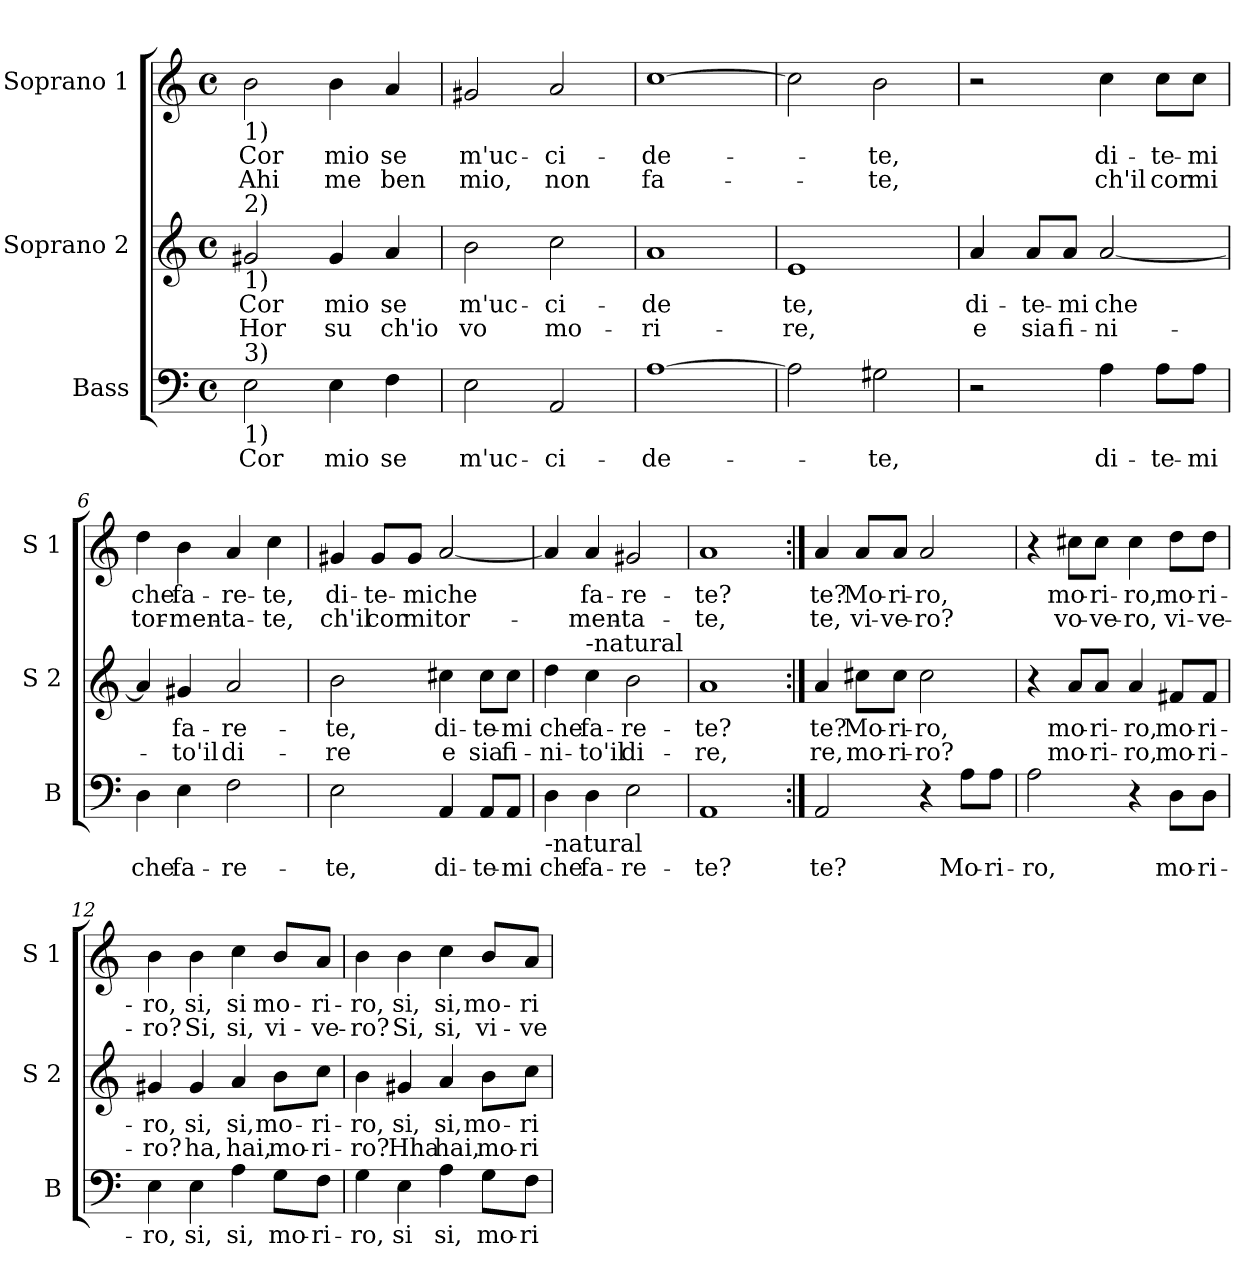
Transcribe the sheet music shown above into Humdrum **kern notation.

**kern	**text	**kern	**text	**text	**kern	**text	**text
*part3	*part3	*part2	*part2	*part2	*part1	*part1	*part1
*staff3	*staff3	*staff2	*staff2	*staff2	*staff1	*staff1	*staff1
*I"Bass	*	*I"Soprano 2	*	*	*I"Soprano 1	*	*
*I'B	*	*I'S 2	*	*	*I'S 1	*	*
*clefF4	*	*clefG2	*	*	*clefG2	*	*
*k[]	*	*k[]	*	*	*k[]	*	*
*C:	*	*C:	*	*	*C:	*	*
*M4/4	*	*M4/4	*	*	*M4/4	*	*
*met(c)	*	*met(c)	*	*	*met(c)	*	*
=1	=1	=1	=1	=1	=1	=1	=1
!	!	!	!	!	!LO:TX:b:t=1)	!	!
!	!	!LO:TX:a:t=2)	!	!	!	!	!
!	!	!LO:TX:b:t=1)	!	!	!	!	!
!LO:TX:a:t=3)	!	!	!	!	!	!	!
!LO:TX:b:t=1)	!	!	!	!	!	!	!
!	!LO:LY:b	!	!LO:LY:b	!LO:LY:b	!	!LO:LY:b	!LO:LY:b
2E\	Cor	2g#X/	Cor	Hor	2b\	Cor	Ahi
!	!LO:LY:b	!	!LO:LY:b	!LO:LY:b	!	!LO:LY:b	!LO:LY:b
4E\	mio	4g#/	mio	su	4b\	mio	me
!	!LO:LY:b	!	!LO:LY:b	!LO:LY:b	!	!LO:LY:b	!LO:LY:b
4F\	se	4a/	se	ch'io	4a/	se	ben
=2	=2	=2	=2	=2	=2	=2	=2
!	!LO:LY:b	!	!LO:LY:b	!LO:LY:b	!	!LO:LY:b	!LO:LY:b
2E\	m'uc-	2b\	m'uc-	vo	2g#X/	m'uc-	mio,
!	!LO:LY:b	!	!LO:LY:b	!LO:LY:b	!	!LO:LY:b	!LO:LY:b
2AA/	-ci-	2cc\	-ci-	mo-	2a/	-ci-	non
=3	=3	=3	=3	=3	=3	=3	=3
!	!LO:LY:b	!	!LO:LY:b	!LO:LY:b	!	!LO:LY:b	!LO:LY:b
[1A	-de-	1a	-de	-ri-	[1cc	-de-	fa-
=4	=4	=4	=4	=4	=4	=4	=4
!	!	!	!LO:LY:b	!LO:LY:b	!	!	!
2A\]	.	1e	te,	-re,	2cc\]	.	.
!	!LO:LY:b	!	!	!	!	!LO:LY:b	!LO:LY:b
2G#X\	-te,	.	.	.	2b\	-te,	-te,
=5	=5	=5	=5	=5	=5	=5	=5
!	!	!	!LO:LY:b	!LO:LY:b	!	!	!
2r	.	4a/	di-	e	2r	.	.
!	!	!	!LO:LY:b	!LO:LY:b	!	!	!
.	.	8a/L	-te-	sia	.	.	.
!	!	!	!LO:LY:b	!LO:LY:b	!	!	!
.	.	8a/J	-mi	fi-	.	.	.
!	!LO:LY:b	!	!LO:LY:b	!LO:LY:b	!	!LO:LY:b	!LO:LY:b
4A\	di-	[2a/	che	-ni-	4cc\	di-	ch'il
!	!LO:LY:b	!	!	!	!	!LO:LY:b	!LO:LY:b
8A\L	-te-	.	.	.	8cc\L	-te-	cor
!	!LO:LY:b	!	!	!	!	!LO:LY:b	!LO:LY:b
8A\J	-mi	.	.	.	8cc\J	-mi	mi
!!LO:LB:g=z
=6	=6	=6	=6	=6	=6	=6	=6
!	!LO:LY:b	!	!	!	!	!LO:LY:b	!LO:LY:b
4D\	che	4a/]	.	.	4dd\	che	tor-
!	!LO:LY:b	!	!LO:LY:b	!LO:LY:b	!	!LO:LY:b	!LO:LY:b
4E\	fa-	4g#X/	fa-	-to'il	4b\	fa-	-men-
!	!LO:LY:b	!	!LO:LY:b	!LO:LY:b	!	!LO:LY:b	!LO:LY:b
2F\	-re-	2a/	-re-	di-	4a/	-re-	-ta-
!	!	!	!	!	!	!LO:LY:b	!LO:LY:b
.	.	.	.	.	4cc\	-te,	-te,
=7	=7	=7	=7	=7	=7	=7	=7
!	!LO:LY:b	!	!LO:LY:b	!LO:LY:b	!	!LO:LY:b	!LO:LY:b
2E\	-te,	2b\	-te,	-re	4g#X/	di-	ch'il
!	!	!	!	!	!	!LO:LY:b	!LO:LY:b
.	.	.	.	.	8g#/L	-te-	cor
!	!	!	!	!	!	!LO:LY:b	!LO:LY:b
.	.	.	.	.	8g#/J	-mi	mi
!	!LO:LY:b	!	!LO:LY:b	!LO:LY:b	!	!LO:LY:b	!LO:LY:b
4AA/	di-	4cc#X\	di-	e	[2a/	che	tor-
!	!LO:LY:b	!	!LO:LY:b	!LO:LY:b	!	!	!
8AA/L	-te-	8cc#\L	-te-	sia	.	.	.
!	!LO:LY:b	!	!LO:LY:b	!LO:LY:b	!	!	!
8AA/J	-mi	8cc#\J	-mi	fi-	.	.	.
=8	=8	=8	=8	=8	=8	=8	=8
!LO:TX:b:t=-natural	!	!	!	!	!	!	!
!	!LO:LY:b	!	!LO:LY:b	!LO:LY:b	!	!	!
4D\	che	4dd\	che	-ni-	4a/]	.	.
!	!	!LO:TX:a:t=-natural	!	!	!	!	!
!	!LO:LY:b	!	!LO:LY:b	!LO:LY:b	!	!LO:LY:b	!LO:LY:b
4D\	fa-	4cc\	fa-	-to'il	4a/	fa-	-men-
!	!LO:LY:b	!	!LO:LY:b	!LO:LY:b	!	!LO:LY:b	!LO:LY:b
2E\	-re-	2b\	-re-	di-	2g#X/	-re-	-ta-
=9	=9	=9	=9	=9	=9	=9	=9
!	!LO:LY:b	!	!LO:LY:b	!LO:LY:b	!	!LO:LY:b	!LO:LY:b
1AA	-te?	1a	-te?	-re,	1a	-te?	-te,
=10:|!	=10:|!	=10:|!	=10:|!	=10:|!	=10:|!	=10:|!	=10:|!
!	!LO:LY:b	!	!LO:LY:b	!LO:LY:b	!	!LO:LY:b	!LO:LY:b
2AA/	te?	4a/	te?	re,	4a/	te?	te,
!	!	!	!LO:LY:b	!LO:LY:b	!	!LO:LY:b	!LO:LY:b
.	.	8cc#X\L	Mo-	mo-	8a/L	Mo-	vi-
!	!	!	!LO:LY:b	!LO:LY:b	!	!LO:LY:b	!LO:LY:b
.	.	8cc#\J	-ri-	-ri-	8a/J	-ri-	-ve-
!	!	!	!LO:LY:b	!LO:LY:b	!	!LO:LY:b	!LO:LY:b
4r	.	2cc#\	-ro,	-ro?	2a/	-ro,	-ro?
!	!LO:LY:b	!	!	!	!	!	!
8A\L	Mo-	.	.	.	.	.	.
!	!LO:LY:b	!	!	!	!	!	!
8A\J	-ri-	.	.	.	.	.	.
!!LO:LB:g=z
=11	=11	=11	=11	=11	=11	=11	=11
!	!LO:LY:b	!	!	!	!	!	!
2A\	-ro,	4r	.	.	4r	.	.
!	!	!	!LO:LY:b	!LO:LY:b	!	!LO:LY:b	!LO:LY:b
.	.	8a/L	mo-	mo-	8cc#X\L	mo-	vo-
!	!	!	!LO:LY:b	!LO:LY:b	!	!LO:LY:b	!LO:LY:b
.	.	8a/J	-ri-	-ri-	8cc#\J	-ri-	-ve-
!	!	!	!LO:LY:b	!LO:LY:b	!	!LO:LY:b	!LO:LY:b
4r	.	4a/	-ro,	-ro,	4cc#\	-ro,	-ro,
!	!LO:LY:b	!	!LO:LY:b	!LO:LY:b	!	!LO:LY:b	!LO:LY:b
8D\L	mo-	8f#X/L	mo-	mo-	8dd\L	mo-	vi-
!	!LO:LY:b	!	!LO:LY:b	!LO:LY:b	!	!LO:LY:b	!LO:LY:b
8D\J	-ri-	8f#/J	-ri-	-ri-	8dd\J	-ri-	-ve-
=12	=12	=12	=12	=12	=12	=12	=12
!	!LO:LY:b	!	!LO:LY:b	!LO:LY:b	!	!LO:LY:b	!LO:LY:b
4E\	-ro,	4g#X/	-ro,	-ro?	4b\	-ro,	-ro?
!	!LO:LY:b	!	!LO:LY:b	!LO:LY:b	!	!LO:LY:b	!LO:LY:b
4E\	si,	4g#/	si,	ha,	4b\	si,	Si,
!	!LO:LY:b	!	!LO:LY:b	!LO:LY:b	!	!LO:LY:b	!LO:LY:b
4A\	si,	4a/	si,	hai,	4cc\	si	si,
!	!LO:LY:b	!	!LO:LY:b	!LO:LY:b	!	!LO:LY:b	!LO:LY:b
8G\L	mo-	8b\L	mo-	mo-	8b/L	mo-	vi-
!	!LO:LY:b	!	!LO:LY:b	!LO:LY:b	!	!LO:LY:b	!LO:LY:b
8F\J	-ri-	8cc\J	-ri-	-ri-	8a/J	-ri-	-ve-
=13	=13	=13	=13	=13	=13	=13	=13
!	!LO:LY:b	!	!LO:LY:b	!LO:LY:b	!	!LO:LY:b	!LO:LY:b
4G\	-ro,	4b\	-ro,	-ro?	4b\	-ro,	-ro?
!	!LO:LY:b	!	!LO:LY:b	!LO:LY:b	!	!LO:LY:b	!LO:LY:b
4E\	si	4g#X/	si,	Hha	4b\	si,	Si,
!	!LO:LY:b	!	!LO:LY:b	!LO:LY:b	!	!LO:LY:b	!LO:LY:b
4A\	si,	4a/	si,	hai,	4cc\	si,	si,
!	!LO:LY:b	!	!LO:LY:b	!LO:LY:b	!	!LO:LY:b	!LO:LY:b
8G\L	mo-	8b\L	mo-	mo-	8b/L	mo-	vi-
!	!LO:LY:b	!	!LO:LY:b	!LO:LY:b	!	!LO:LY:b	!LO:LY:b
8F\J	-ri-	8cc\J	-ri-	-ri-	8a/J	-ri-	-ve-
=	=	=	=	=	=	=	=
*-	*-	*-	*-	*-	*-	*-	*-
